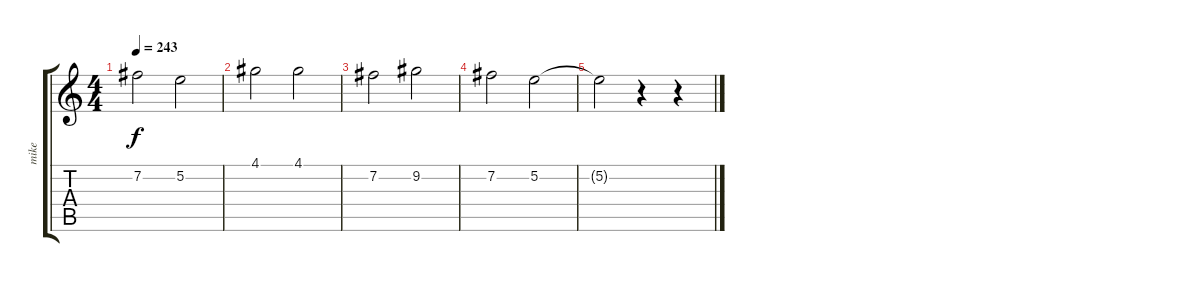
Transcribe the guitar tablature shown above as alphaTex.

\track ("mike" "mike") {instrument electricguitarjazz}
\staff {score tabs}
\tuning (E4 B3 G3 D3 A2 E2) {hide}
\ts (4 4)
\tempo 243
\clef g2
\ks c
7.2.2{dy f} 5.2.2 |
4.1.2 4.1.2 |
7.2.2 9.2.2 |
7.2.2 5.2.2 |
5.2{t}.2 r.4 r.4
